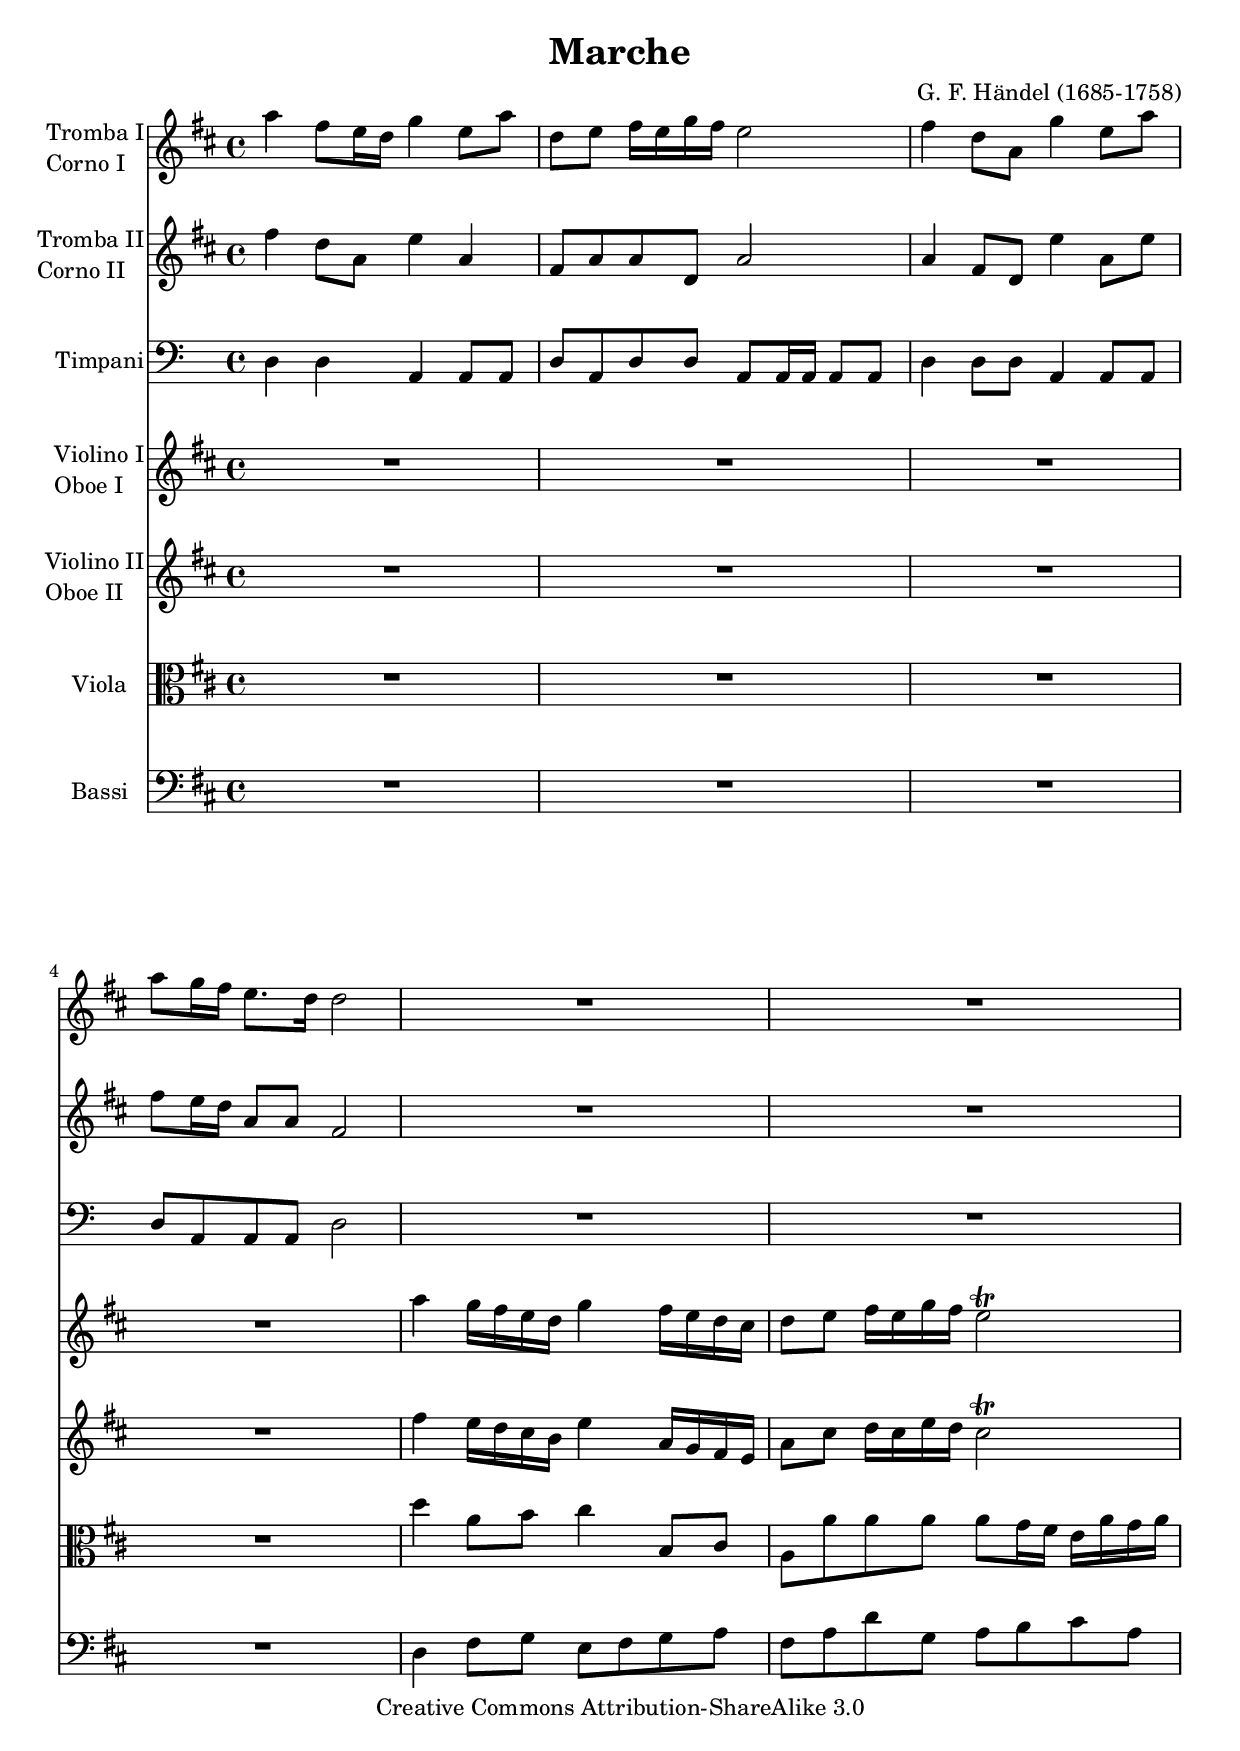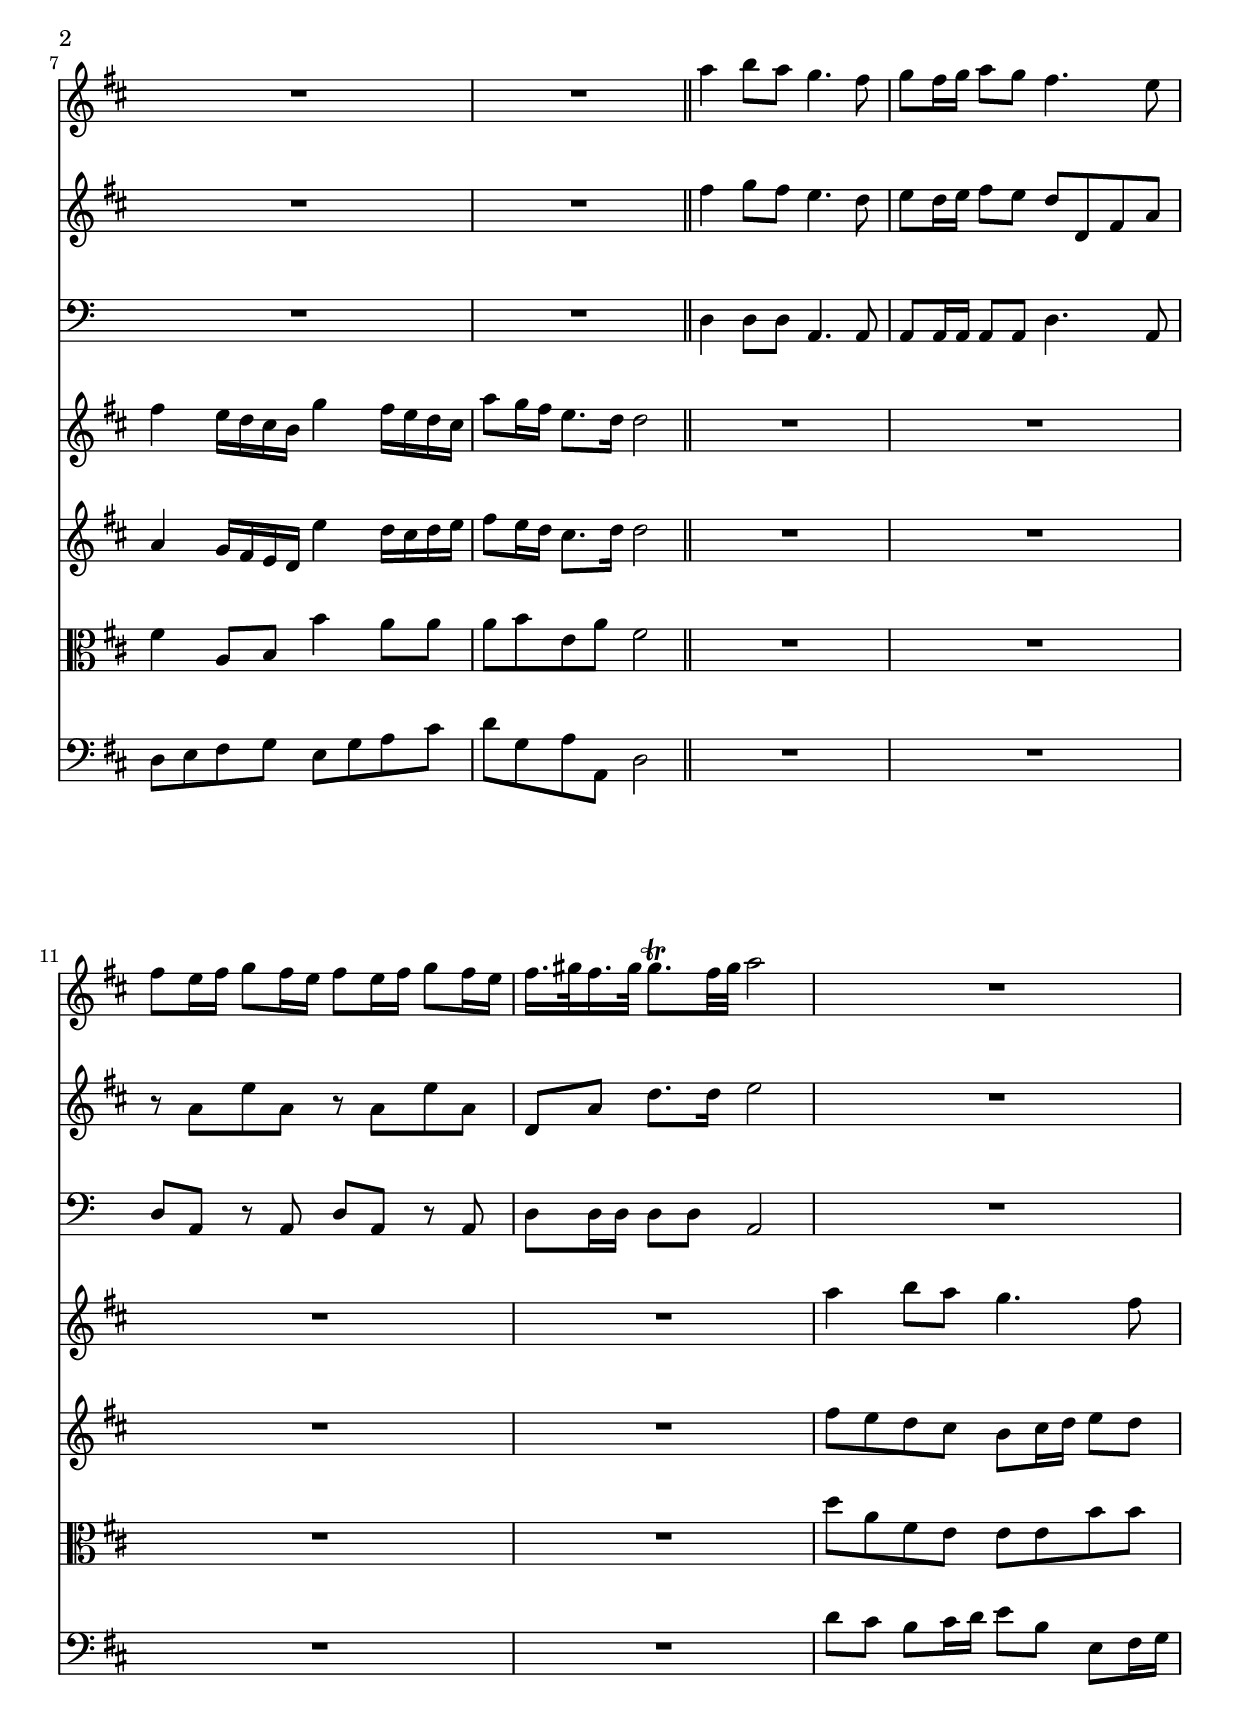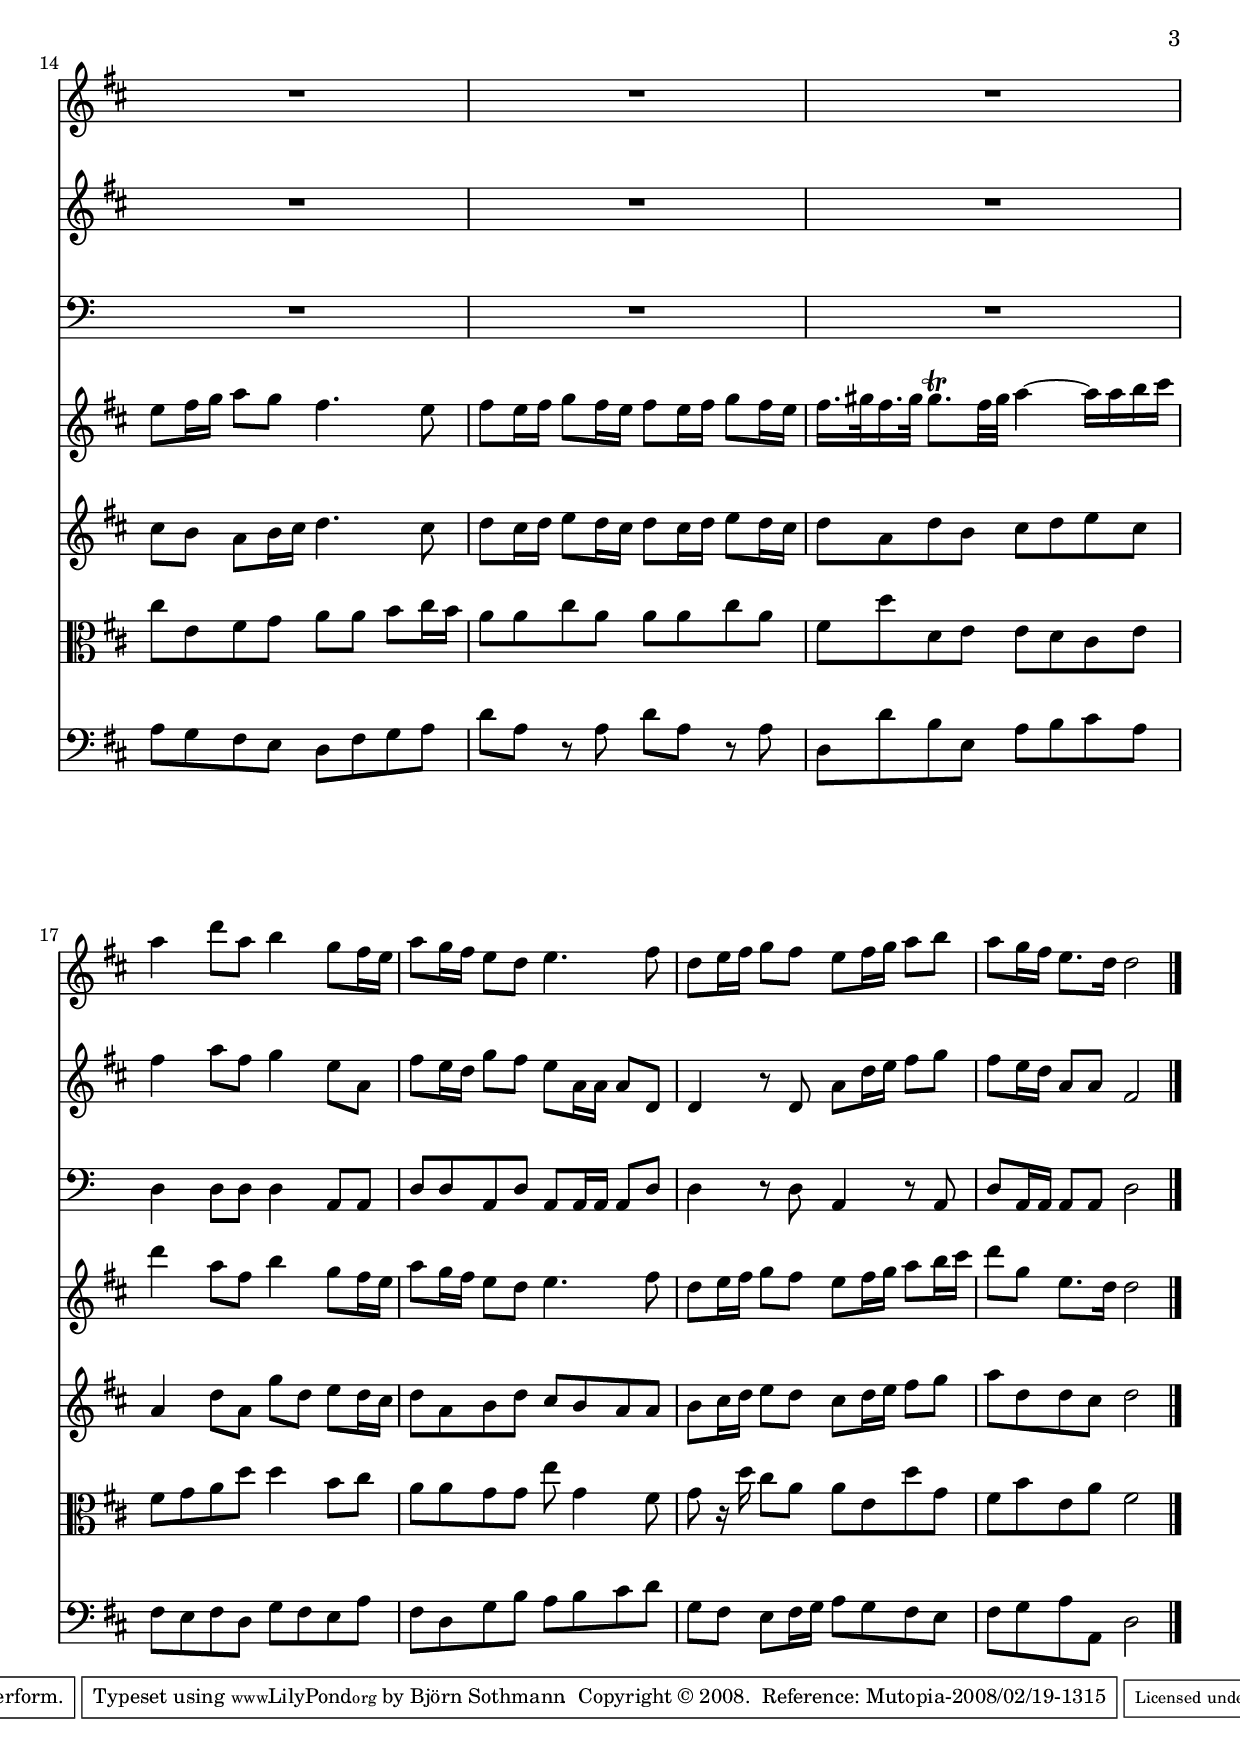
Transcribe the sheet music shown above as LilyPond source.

% Created on Fri Jan 18 21:17:53 CET 2008
\version "2.10.33"

\header {
	title = "Marche"
	composer = "G. F. Händel (1685-1758)"
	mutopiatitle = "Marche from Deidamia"
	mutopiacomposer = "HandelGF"
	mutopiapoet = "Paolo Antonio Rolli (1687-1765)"
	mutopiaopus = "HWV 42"
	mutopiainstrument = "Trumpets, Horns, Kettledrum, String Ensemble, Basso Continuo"
	date = "1740"
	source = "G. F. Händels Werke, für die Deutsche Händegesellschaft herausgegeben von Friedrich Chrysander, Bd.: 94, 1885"
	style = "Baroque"
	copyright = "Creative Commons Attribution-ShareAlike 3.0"
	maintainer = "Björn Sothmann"
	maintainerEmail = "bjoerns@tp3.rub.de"
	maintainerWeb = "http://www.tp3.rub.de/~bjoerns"
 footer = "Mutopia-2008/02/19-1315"
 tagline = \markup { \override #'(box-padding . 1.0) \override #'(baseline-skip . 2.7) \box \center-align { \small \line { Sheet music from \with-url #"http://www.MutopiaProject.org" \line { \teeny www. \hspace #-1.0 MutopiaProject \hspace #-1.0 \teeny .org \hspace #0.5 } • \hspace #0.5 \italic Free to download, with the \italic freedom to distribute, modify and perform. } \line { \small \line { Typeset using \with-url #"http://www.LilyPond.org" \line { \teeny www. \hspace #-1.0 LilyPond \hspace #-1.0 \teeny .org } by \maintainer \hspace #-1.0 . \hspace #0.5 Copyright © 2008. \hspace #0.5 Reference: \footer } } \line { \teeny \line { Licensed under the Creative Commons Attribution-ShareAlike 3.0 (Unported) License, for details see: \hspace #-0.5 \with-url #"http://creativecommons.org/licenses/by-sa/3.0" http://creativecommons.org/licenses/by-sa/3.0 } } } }
}

\include "deutsch.ly"


staffTrumpetInC = \new Staff  {
	\time 4/4
	\override Score.MetronomeMark #'stencil = ##f
	\tempo 4 = 80
	\set Staff.instrumentName=\markup{\column{"Tromba I" \line{"Corno I"}}}
	\set Staff.midiInstrument="trumpet"
	\transposition c
	\key d \major
	\clef treble
	\relative c''' {
		a4 fis8 e16 d g4 e8 a |
		d, e fis16 e g fis e2 |
		fis4 d8 a g'4 e8 a |
		a g16 fis e8. d16 d2 |
		R1*4 \bar "||" |
		a'4 h8 a g4. fis8 |
		g fis16 g a8 g fis4. e8 |
		fis8 e16 fis g8 fis16 e fis8 e16 fis g8 fis16 e |
		fis16. gis32 fis16. gis32 gis8.\trill fis32 gis a2 |
		R1*4 |
		a4 d8 a h4 g8 fis16 e |
		a8 g16 fis e8 d e4. fis8 |
		d8 e16 fis g8 fis e fis16 g a8 h |
		a g16 fis e8. d16 d2 |
	\bar "|."
	}

}
staffTrumpetInCII = \new Staff  {
	\set Staff.instrumentName=\markup{\column{"Tromba II" \line{"Corno II"}}}
	\set Staff.midiInstrument="trumpet"
	\transposition c
	\key d \major
	\clef treble
	\relative c'' {
		fis4 d8 a e'4 a, |
		fis8 a a d, a'2 |
		a4 fis8 d e'4 a,8 e' |
		fis e16 d a8 a fis2 |
		R1*4 \bar "||" |
		fis'4 g8 fis e4. d8 |
		e d16 e fis8 e d d, fis a |
		r a e' a, r a e' a, |
		d, a' d8. d16 e2 |
		R1*4 |
		fis4 a8 fis g4 e8 a, |
		fis' e16 d g8 fis e a,16 a a8 d, |
		d4 r8 d a' d16 e fis8 g |
		fis e16 d a8 a fis2 |
	\bar "|."
	}

}
staffTimpani = \new Staff  {
	\set Staff.instrumentName="Timpani"
	\set Staff.midiInstrument="timpani"
	\key c \major
	\clef bass
	\relative c {
		d4 d a a8 a |
		d a d d a a16 a a8 a |
		d4 d8 d a4 a8 a |
		d a a a d2 |
		R1*4 \bar "||"
		d4 d8 d a4. a8 |
		a a16 a a8 a d4. a8 |
		d a r a d a r a |
		d d16 d d8 d a2 |
		R1*4 |
		d4 d8 d d4 a8 a |
		d d a d a a16 a a8 d |
		d4 r8 d a4 r8 a |
		d a16 a a8 a d2 |
	\bar "|."
	}

}
staffViolin = \new Staff  {
	\set Staff.instrumentName=\markup{\column{"Violino I" \line{"Oboe I"}}}
	\set Staff.midiInstrument="violin"
	\key d \major
	\clef treble
	\relative c''' {
		R1*4 |
		a4 g16 fis e d g4 fis16 e d cis |
		d8 e fis16 e g fis e2\trill |
		fis4 e16 d cis h g'4 fis16 e d cis |
		a'8 g16 fis e8. d16 d2 \bar "||"
		R1*4 |
		a'4 h8 a g4. fis8 |
		e fis16 g a8 g fis4. e8 |
		fis e16 fis g8 fis16 e fis8 e16 fis g8 fis16 e |
		fis16. gis32 fis16. gis32 gis8.\trill fis32 gis a4~ a16 a h cis |
		d4 a8 fis h4 g8 fis16 e |
		a8 g16 fis e8 d e4. fis8 |
		d e16 fis g8 fis e fis16 g a8 h16 cis |
		d8 g, e8. d16 d2 |
	\bar "|."
	}

}
staffViolinII = \new Staff  {
	\set Staff.instrumentName=\markup{\column{"Violino II" \line{"Oboe II"}}}
	\set Staff.midiInstrument="violin"
	\key d \major
	\clef treble
	\relative c'' {
		R1*4 |
		fis4 e16 d cis h e4 a,16 g fis e |
		a8 cis d16 cis e d cis2\trill |
		a4 g16 fis e d e'4 d16 cis d e |
		fis8 e16 d cis8. d16 d2 \bar "||" |
		R1*4 |
		fis8 e d cis h cis16 d e8 d |
		cis h a h16 cis d4. cis8 |
		d cis16 d e8 d16 cis d8 cis16 d e8 d16 cis |
		d8 a d h cis d e cis |
		a4 d8 a g' d e d16 cis |
		d8 a h d cis h a a |
		h cis16 d e8 d cis d16 e fis8 g |
		a d, d cis d2 |
	\bar "|."
	}

}
staffViola = \new Staff  {
	\set Staff.instrumentName="Viola"
	\set Staff.midiInstrument="viola"
	\key d \major
	\clef alto
	\relative c'' {
		R1*4 |
		d4 a8 h cis4 h,8 cis |
		a a' a a a g16 fis e a g a |
		fis4 a,8 h h'4 a8 a |
		a h e, a fis2 \bar "||" |
		R1*4 |
		d'8 a fis e e e h' h |
		cis e, fis g a a h cis16 h |
		a8 a cis a a a cis a |
		fis d' d, e e d cis e |
		fis g a d d4 h8 cis |
		a a g g e' g,4 fis8 |
		g r16 d' cis8 a a e d' g, |
		fis h e, a fis2 |
	\bar "|."
	}

}
staffCello = \new Staff  {
	\set Staff.instrumentName="Bassi"
	\set Staff.midiInstrument="harpsichord"
	\key d \major
	\clef bass
	\relative c {
		R1*4 |
		d4 fis8 g e fis g a |
		fis a d g, a h cis a |
		d, e fis g e g a cis |
		d g, a a, d2 \bar "||" |
		R1*4 |
		d'8 cis h cis16 d e8 h e, fis16 g |
		a8 g fis e d fis g a |
		d a r a d a r a |
		d, d' h e, a h cis a |
		fis e fis d g fis e a |
		fis d g h a h cis d |
		g, fis e fis16 g a8 g fis e |
		fis g a a, d2 |
	\bar "|."
	}

}


\score {
	<<
		\staffTrumpetInC
		\staffTrumpetInCII
		\staffTimpani
		\staffViolin
		\staffViolinII
		\staffViola
		\staffCello
	>>
	
	\midi {
	}

	\layout  {
	}
}

\paper {
}

